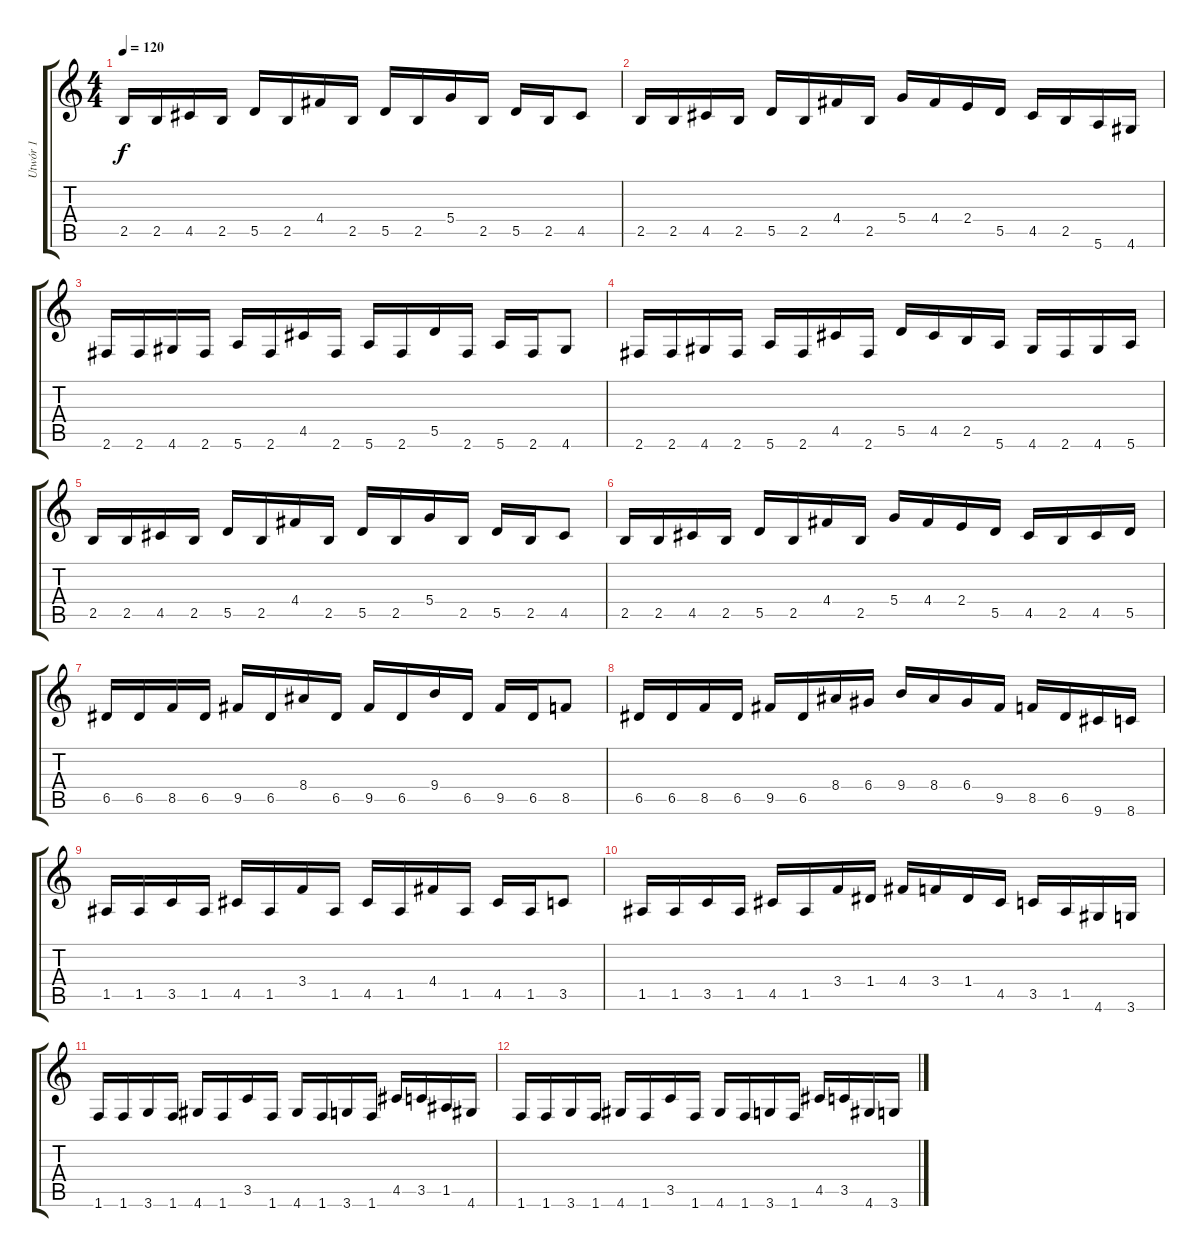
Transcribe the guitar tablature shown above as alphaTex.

\track ("Utwór 1" "Utwór 1") {instrument distortionguitar}
\staff {score tabs}
\tuning (E4 B3 G3 D3 A2 E2) {hide}
\ts (4 4)
\tempo 120
\clef g2
\ks c
2.5.16{dy f instrument distortionguitar} 2.5.16 4.5.16 2.5.16 5.5.16 2.5.16 4.4.16 2.5.16 5.5.16 2.5.16 5.4.16 2.5.16 5.5.16 2.5.16 4.5.8 |
2.5.16 2.5.16 4.5.16 2.5.16 5.5.16 2.5.16 4.4.16 2.5.16 5.4.16 4.4.16 2.4.16 5.5.16 4.5.16 2.5.16 5.6.16 4.6.16 |
2.6.16 2.6.16 4.6.16 2.6.16 5.6.16 2.6.16 4.5.16 2.6.16 5.6.16 2.6.16 5.5.16 2.6.16 5.6.16 2.6.16 4.6.8 |
2.6.16 2.6.16 4.6.16 2.6.16 5.6.16 2.6.16 4.5.16 2.6.16 5.5.16 4.5.16 2.5.16 5.6.16 4.6.16 2.6.16 4.6.16 5.6.16 |
2.5.16 2.5.16 4.5.16 2.5.16 5.5.16 2.5.16 4.4.16 2.5.16 5.5.16 2.5.16 5.4.16 2.5.16 5.5.16 2.5.16 4.5.8 |
2.5.16 2.5.16 4.5.16 2.5.16 5.5.16 2.5.16 4.4.16 2.5.16 5.4.16 4.4.16 2.4.16 5.5.16 4.5.16 2.5.16 4.5.16 5.5.16 |
6.5.16 6.5.16 8.5.16 6.5.16 9.5.16 6.5.16 8.4.16 6.5.16 9.5.16 6.5.16 9.4.16 6.5.16 9.5.16 6.5.16 8.5.8 |
6.5.16 6.5.16 8.5.16 6.5.16 9.5.16 6.5.16 8.4.16 6.4.16 9.4.16 8.4.16 6.4.16 9.5.16 8.5.16 6.5.16 9.6.16 8.6.16 |
1.5.16 1.5.16 3.5.16 1.5.16 4.5.16 1.5.16 3.4.16 1.5.16 4.5.16 1.5.16 4.4.16 1.5.16 4.5.16 1.5.16 3.5.8 |
1.5.16 1.5.16 3.5.16 1.5.16 4.5.16 1.5.16 3.4.16 1.4.16 4.4.16 3.4.16 1.4.16 4.5.16 3.5.16 1.5.16 4.6.16 3.6.16 |
1.6.16 1.6.16 3.6.16 1.6.16 4.6.16 1.6.16 3.5.16 1.6.16 4.6.16 1.6.16 3.6.16 1.6.16 4.5.16 3.5.16 1.5.16 4.6.16 |
1.6.16 1.6.16 3.6.16 1.6.16 4.6.16 1.6.16 3.5.16 1.6.16 4.6.16 1.6.16 3.6.16 1.6.16 4.5.16 3.5.16 4.6.16 3.6.16
